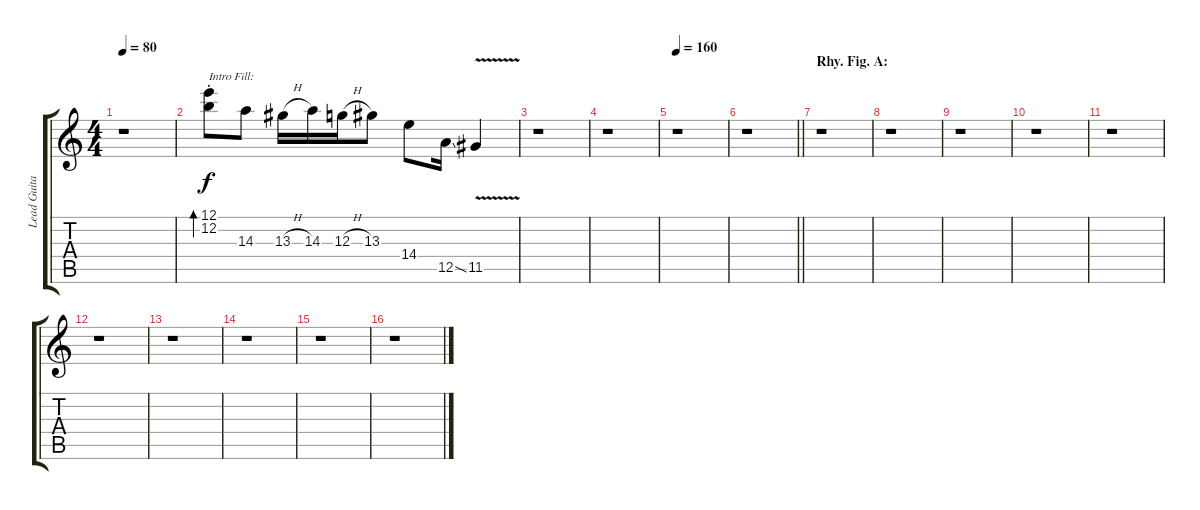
\track ("Lead Guitar" "Lead Guita") {instrument distortionguitar}
\staff {score tabs}
\tuning (E4 B3 G3 D3 A2 E2) {hide}
\ts (4 4)
\tempo 80
\tempo 120
\tempo 80
\clef g2
\ks c
r.1{dy f instrument distortionguitar} |
(12.1{st} 12.2{st}).8{bd 240 txt "Intro Fill:"} 14.3.8 13.3{h}.16 14.3.16 12.3{h}.16 13.3.8 14.4.8 12.5{ss}.16 11.5{v}.4 |
r.1 |
r.1 |
\tempo 160
r.1 |
\barLineRight lightlight
r.1 |
\section ("" "Rhy. Fig. A:")
r.1 |
r.1 |
r.1 |
r.1 |
r.1 |
r.1 |
r.1 |
r.1 |
r.1 |
r.1
